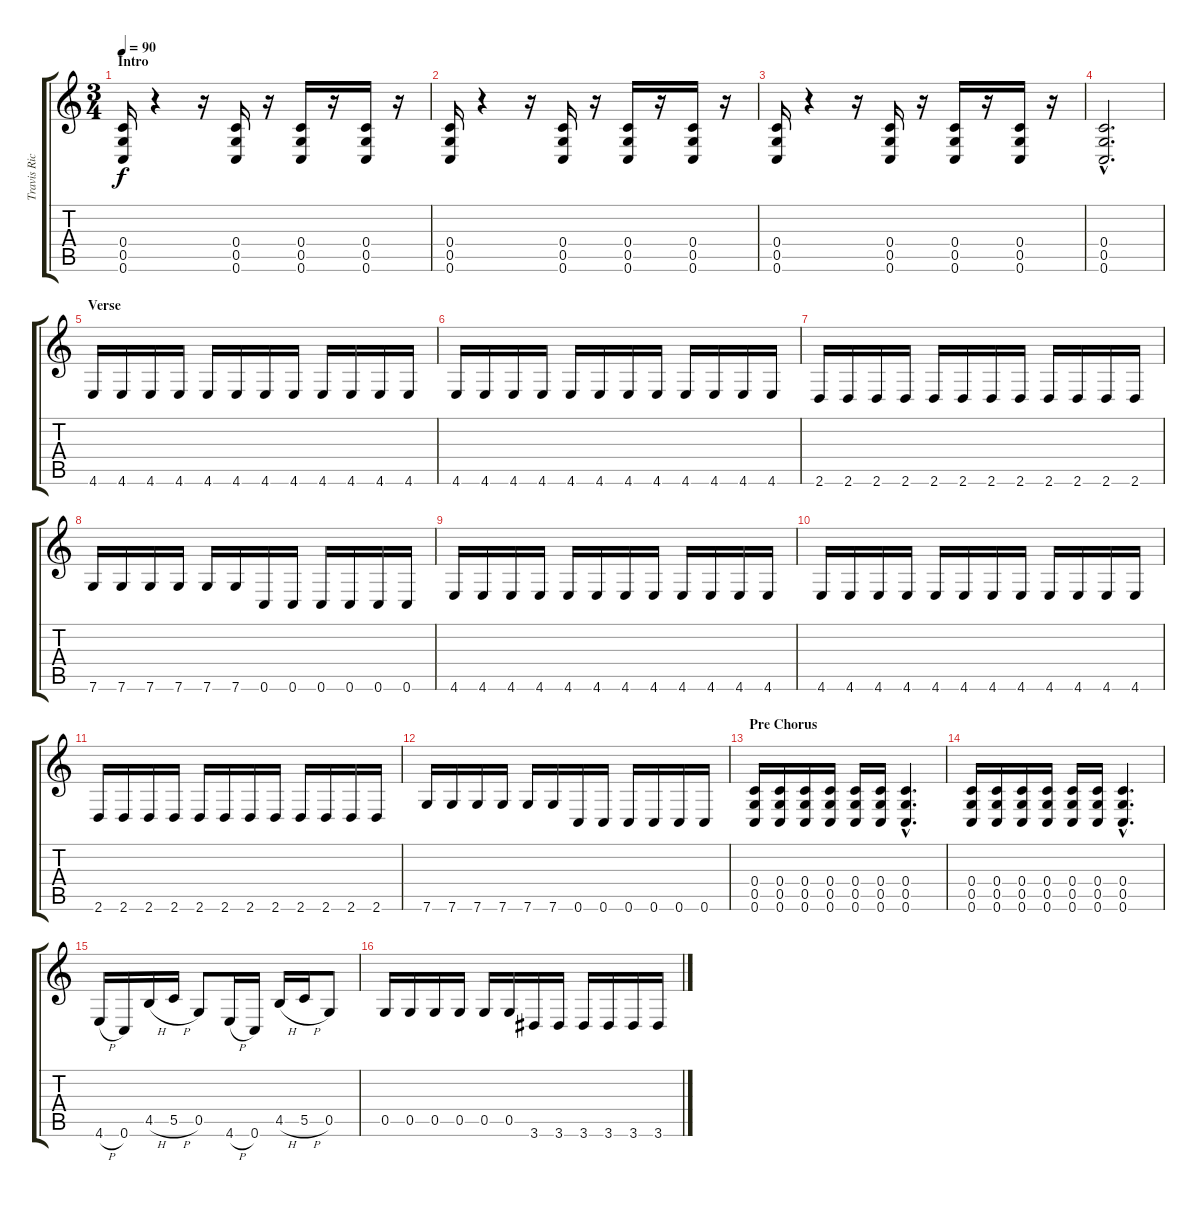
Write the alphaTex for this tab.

\track ("Travis Richter (Guitar)" "Travis Ric") {instrument distortionguitar}
\staff {score tabs}
\tuning (D4 A3 F3 C3 G2 C2) {hide}
\ts (3 4)
\section ("" "Intro")
\tempo 90
\clef g2
\ks c
(0.4 0.5 0.6).16{dy f instrument distortionguitar} r.4 r.16 (0.4 0.5 0.6).16 r.16 (0.4 0.5 0.6).16 r.16 (0.4 0.5 0.6).16 r.16 |
(0.4 0.5 0.6).16 r.4 r.16 (0.4 0.5 0.6).16 r.16 (0.4 0.5 0.6).16 r.16 (0.4 0.5 0.6).16 r.16 |
(0.4 0.5 0.6).16 r.4 r.16 (0.4 0.5 0.6).16 r.16 (0.4 0.5 0.6).16 r.16 (0.4 0.5 0.6).16 r.16 |
(0.4{hac} 0.5{hac} 0.6{hac}).2{d} |
\section ("" "Verse")
4.6.16 4.6.16 4.6.16 4.6.16 4.6.16 4.6.16 4.6.16 4.6.16 4.6.16 4.6.16 4.6.16 4.6.16 |
4.6.16 4.6.16 4.6.16 4.6.16 4.6.16 4.6.16 4.6.16 4.6.16 4.6.16 4.6.16 4.6.16 4.6.16 |
2.6.16 2.6.16 2.6.16 2.6.16 2.6.16 2.6.16 2.6.16 2.6.16 2.6.16 2.6.16 2.6.16 2.6.16 |
7.6.16 7.6.16 7.6.16 7.6.16 7.6.16 7.6.16 0.6.16 0.6.16 0.6.16 0.6.16 0.6.16 0.6.16 |
4.6.16 4.6.16 4.6.16 4.6.16 4.6.16 4.6.16 4.6.16 4.6.16 4.6.16 4.6.16 4.6.16 4.6.16 |
4.6.16 4.6.16 4.6.16 4.6.16 4.6.16 4.6.16 4.6.16 4.6.16 4.6.16 4.6.16 4.6.16 4.6.16 |
2.6.16 2.6.16 2.6.16 2.6.16 2.6.16 2.6.16 2.6.16 2.6.16 2.6.16 2.6.16 2.6.16 2.6.16 |
7.6.16 7.6.16 7.6.16 7.6.16 7.6.16 7.6.16 0.6.16 0.6.16 0.6.16 0.6.16 0.6.16 0.6.16 |
\section ("" "Pre Chorus")
(0.4 0.5 0.6).16 (0.4 0.5 0.6).16 (0.4 0.5 0.6).16 (0.4 0.5 0.6).16 (0.4 0.5 0.6).16 (0.4 0.5 0.6).16 (0.4{hac} 0.5{hac} 0.6{hac}).4{d} |
(0.4 0.5 0.6).16 (0.4 0.5 0.6).16 (0.4 0.5 0.6).16 (0.4 0.5 0.6).16 (0.4 0.5 0.6).16 (0.4 0.5 0.6).16 (0.4{hac} 0.5{hac} 0.6{hac}).4{d} |
4.6{h}.16 0.6.16 4.5{h}.16 5.5{h}.16 0.5.8 4.6{h}.16 0.6.16 4.5{h}.16 5.5{h}.16 0.5.8 |
0.5.16 0.5.16 0.5.16 0.5.16 0.5.16 0.5.16 3.6.16 3.6.16 3.6.16 3.6.16 3.6.16 3.6.16
